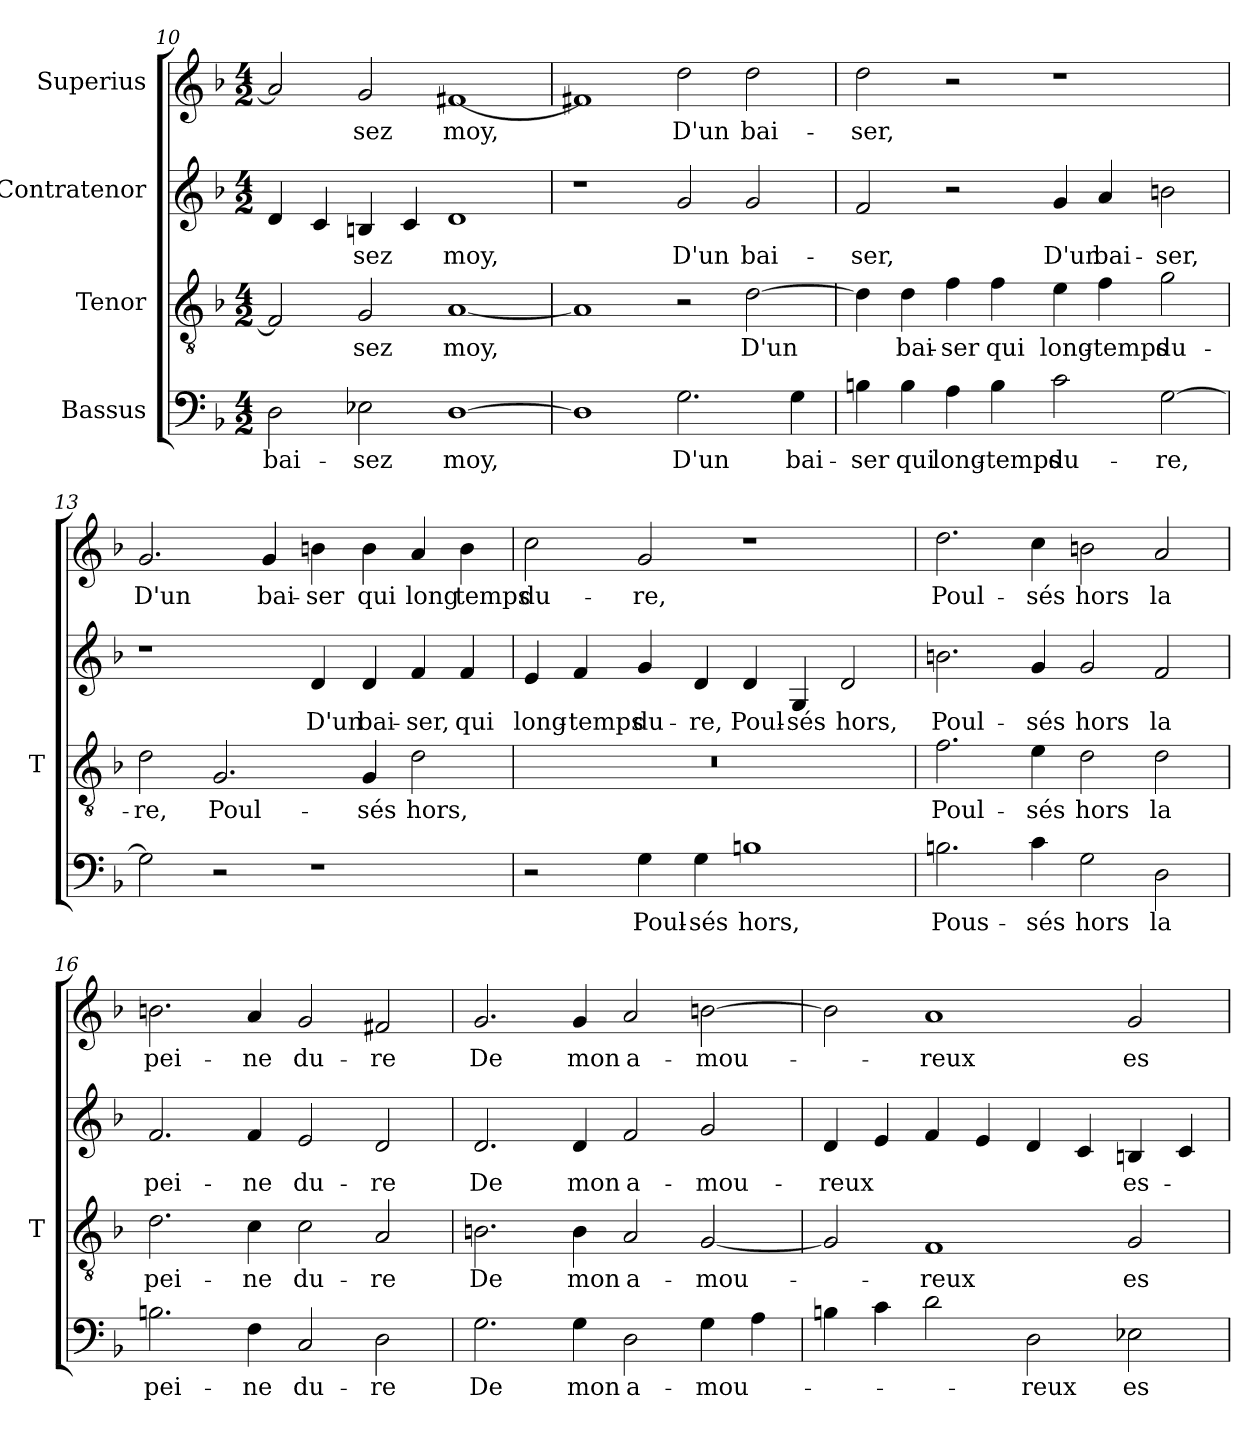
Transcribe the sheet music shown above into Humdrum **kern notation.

**kern	**text	**kern	**text	**kern	**text	**kern	**text
*part4	*part4	*part3	*part3	*part2	*part2	*part1	*part1
*staff4	*staff4	*staff3	*staff3	*staff2	*staff2	*staff1	*staff1
*I"Bassus	*	*I"Tenor	*	*I"Contratenor	*	*I"Superius	*
*	*	*I'T	*	*	*	*	*
*clefF4	*	*clefGv2	*	*clefG2	*	*clefG2	*
*k[b-]	*	*k[b-]	*	*k[b-]	*	*k[b-]	*
*M4/2	*	*M4/2	*	*M4/2	*	*M4/2	*
=10	=10	=10	=10	=10	=10	=10	=10
2D	bai-	2F]	.	4d	.	2a]	.
.	.	.	.	4c	.	.	.
2E-X	-sez	2G	-sez	4Bn	-sez	2g	-sez
.	.	.	.	4c	.	.	.
[1D	-moy,	[1A	-moy,	1d	-moy,	[1f#X	-moy,
=11	=11	=11	=11	=11	=11	=11	=11
1D]	.	1A]	.	1r	.	1f#X]	.
2.G	-D'un	2r	.	2g	-D'un	2dd	-D'un
.	.	[2d	-D'un	2g	bai-	2dd	bai-
4G	bai-	.	.	.	.	.	.
=12	=12	=12	=12	=12	=12	=12	=12
4B	-ser	4d]	.	2f	-ser,	2dd	-ser,
4B	-qui	4d	bai-	.	.	.	.
4A	long-	4f	-ser	2r	.	2r	.
4B	-temps	4f	-qui	.	.	.	.
2c	du-	4e	long-	4g	-D'un	1r	.
.	.	4f	-temps	4a	bai-	.	.
[2G	-re,	2g	du-	2bn	-ser,	.	.
=13	=13	=13	=13	=13	=13	=13	=13
2G]	.	2d	-re,	1r	.	2.g	-D'un
2r	.	2.G	Poul-	.	.	.	.
.	.	.	.	.	.	4g	bai-
1r	.	.	.	4d	-D'un	4b	-ser
.	.	4G	-sés	4d	bai-	4b	-qui
.	.	2d	-hors,	4f	-ser,	4a	-long
.	.	.	.	4f	-qui	4b	-temps
=14	=14	=14	=14	=14	=14	=14	=14
2r	.	0r	.	4e	long-	2cc	du-
.	.	.	.	4f	-temps	.	.
4G	Poul-	.	.	4g	du-	2g	-re,
4G	-sés	.	.	4d	-re,	.	.
1B	-hors,	.	.	4d	Poul-	1r	.
.	.	.	.	4G	-sés	.	.
.	.	.	.	2d	-hors,	.	.
=15	=15	=15	=15	=15	=15	=15	=15
2.B	Pous-	2.f	Poul-	2.bn	Poul-	2.dd	Poul-
4c	-sés	4e	-sés	4g	-sés	4cc	-sés
2G	-hors	2d	-hors	2g	-hors	2b	-hors
2D	-la	2d	-la	2f	-la	2a	-la
=16	=16	=16	=16	=16	=16	=16	=16
2.B	pei-	2.d	pei-	2.f	pei-	2.b	pei-
4F	-ne	4c	-ne	4f	-ne	4a	-ne
2C	du-	2c	du-	2e	du-	2g	du-
2D	-re	2A	-re	2d	-re	2f#X	-re
=17	=17	=17	=17	=17	=17	=17	=17
2.G	-De	2.Bn	-De	2.d	-De	2.g	-De
4G	-mon	4B	-mon	4d	-mon	4g	-mon
2D	a-	2A	a-	2f	a-	2a	a-
4G	mou-	[2G	mou-	2g	mou-	[2b	mou-
4A	.	.	.	.	.	.	.
=18	=18	=18	=18	=18	=18	=18	=18
4B	.	2G]	.	4d	-reux	2b]	.
4c	.	.	.	4e	.	.	.
2d	.	1F	-reux	4f	.	1a	-reux
.	.	.	.	4e	.	.	.
2D	-reux	.	.	4d	.	.	.
.	.	.	.	4c	.	.	.
2E-X	es-	2G	es-	4Bn	es-	2g	es-
.	.	.	.	4c	.	.	.
=	=	=	=	=	=	=	=
*-	*-	*-	*-	*-	*-	*-	*-
